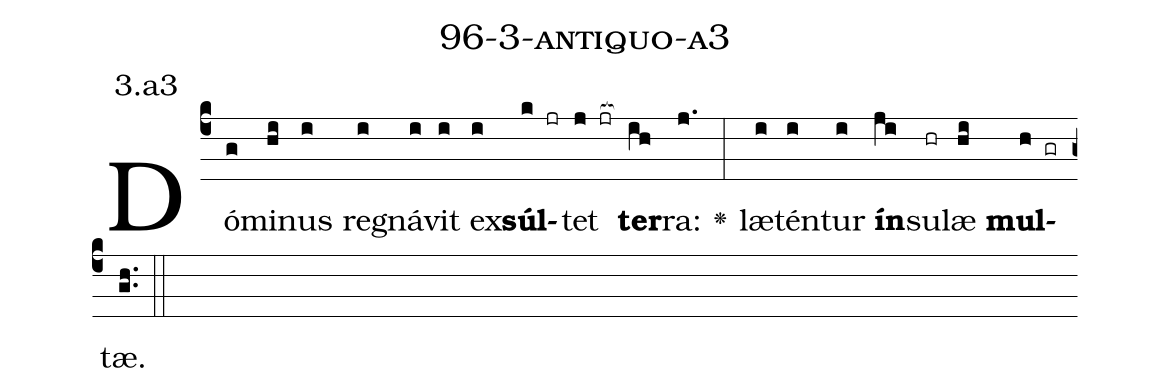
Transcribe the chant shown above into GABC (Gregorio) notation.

name: 96-3-antiquo-a3;
annotation: 3.a3;
%%
(c4)Dó(g)mi(hi)nus(i) re(i)gná(i)vit(i) ex(i)<b>súl</b>(k jr)tet(j jr[ocb:1{]) <b>ter</b>(ih[ocb:0}])ra:(j.) <v>\greheightstar</v>(:) læ(i)tén(i)tur(i) <b>ín</b>(ji)su(hr)læ(hi) <b>mul</b>(h gr)tæ.(gh..) (::)


%E(i) u(i) o(ji) u(hi) a(h) e.(gh..) (::)
